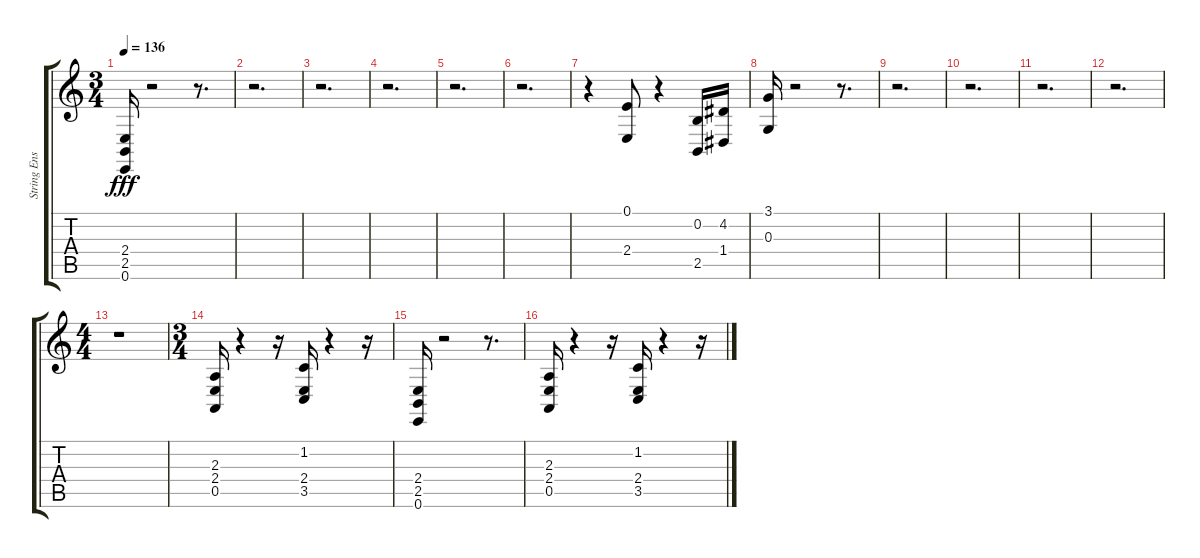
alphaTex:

\track ("String Ensemble 1" "String Ens") {instrument stringensemble1}
\staff {score tabs}
\tuning (E4 B3 G3 D3 A2 E2) {hide}
\ts (3 4)
\tempo 136
\clef g2
\ks c
(2.4 2.5 0.6).16{dy fff} r.2 r.8{d} |
r.2{d} |
r.2{d} |
r.2{d} |
r.2{d} |
r.2{d} |
r.4 (0.1 2.4).8 r.4 (0.2 2.5).16 (4.2 1.4).16 |
(3.1 0.3).16 r.2 r.8{d} |
r.2{d} |
r.2{d} |
r.2{d} |
r.2{d} |
\ts (4 4)
r.1 |
\ts (3 4)
(2.3 2.4 0.5).16 r.4 r.16 (1.2 2.4 3.5).16 r.4 r.16 |
(2.4 2.5 0.6).16 r.2 r.8{d} |
(2.3 2.4 0.5).16 r.4 r.16 (1.2 2.4 3.5).16 r.4 r.16
